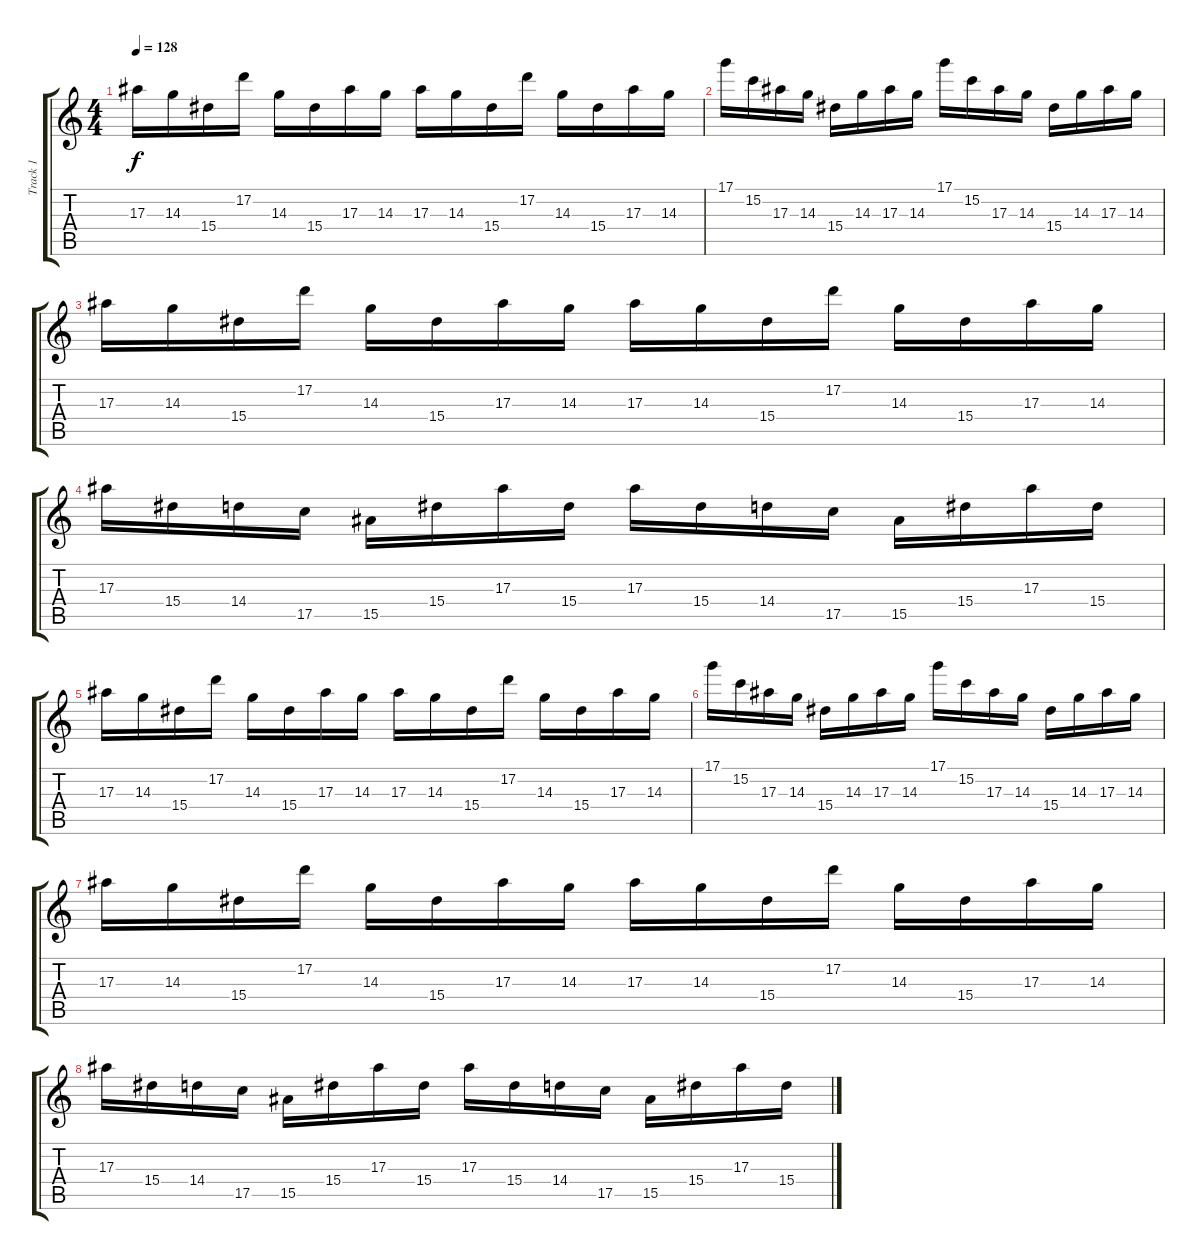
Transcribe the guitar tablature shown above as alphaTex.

\track ("Track 1" "Track 1") {instrument distortionguitar}
\staff {score tabs}
\tuning (D4 A3 F3 C3 G2 C2) {hide}
\ts (4 4)
\tempo 128
\clef g2
\ks c
17.3.16{dy f} 14.3.16 15.4.16 17.2.16 14.3.16 15.4.16 17.3.16 14.3.16 17.3.16 14.3.16 15.4.16 17.2.16 14.3.16 15.4.16 17.3.16 14.3.16 |
17.1.16 15.2.16 17.3.16 14.3.16 15.4.16 14.3.16 17.3.16 14.3.16 17.1.16 15.2.16 17.3.16 14.3.16 15.4.16 14.3.16 17.3.16 14.3.16 |
17.3.16 14.3.16 15.4.16 17.2.16 14.3.16 15.4.16 17.3.16 14.3.16 17.3.16 14.3.16 15.4.16 17.2.16 14.3.16 15.4.16 17.3.16 14.3.16 |
17.3.16 15.4.16 14.4.16 17.5.16 15.5.16 15.4.16 17.3.16 15.4.16 17.3.16 15.4.16 14.4.16 17.5.16 15.5.16 15.4.16 17.3.16 15.4.16 |
17.3.16 14.3.16 15.4.16 17.2.16 14.3.16 15.4.16 17.3.16 14.3.16 17.3.16 14.3.16 15.4.16 17.2.16 14.3.16 15.4.16 17.3.16 14.3.16 |
17.1.16 15.2.16 17.3.16 14.3.16 15.4.16 14.3.16 17.3.16 14.3.16 17.1.16 15.2.16 17.3.16 14.3.16 15.4.16 14.3.16 17.3.16 14.3.16 |
17.3.16 14.3.16 15.4.16 17.2.16 14.3.16 15.4.16 17.3.16 14.3.16 17.3.16 14.3.16 15.4.16 17.2.16 14.3.16 15.4.16 17.3.16 14.3.16 |
17.3.16 15.4.16 14.4.16 17.5.16 15.5.16 15.4.16 17.3.16 15.4.16 17.3.16 15.4.16 14.4.16 17.5.16 15.5.16 15.4.16 17.3.16 15.4.16
